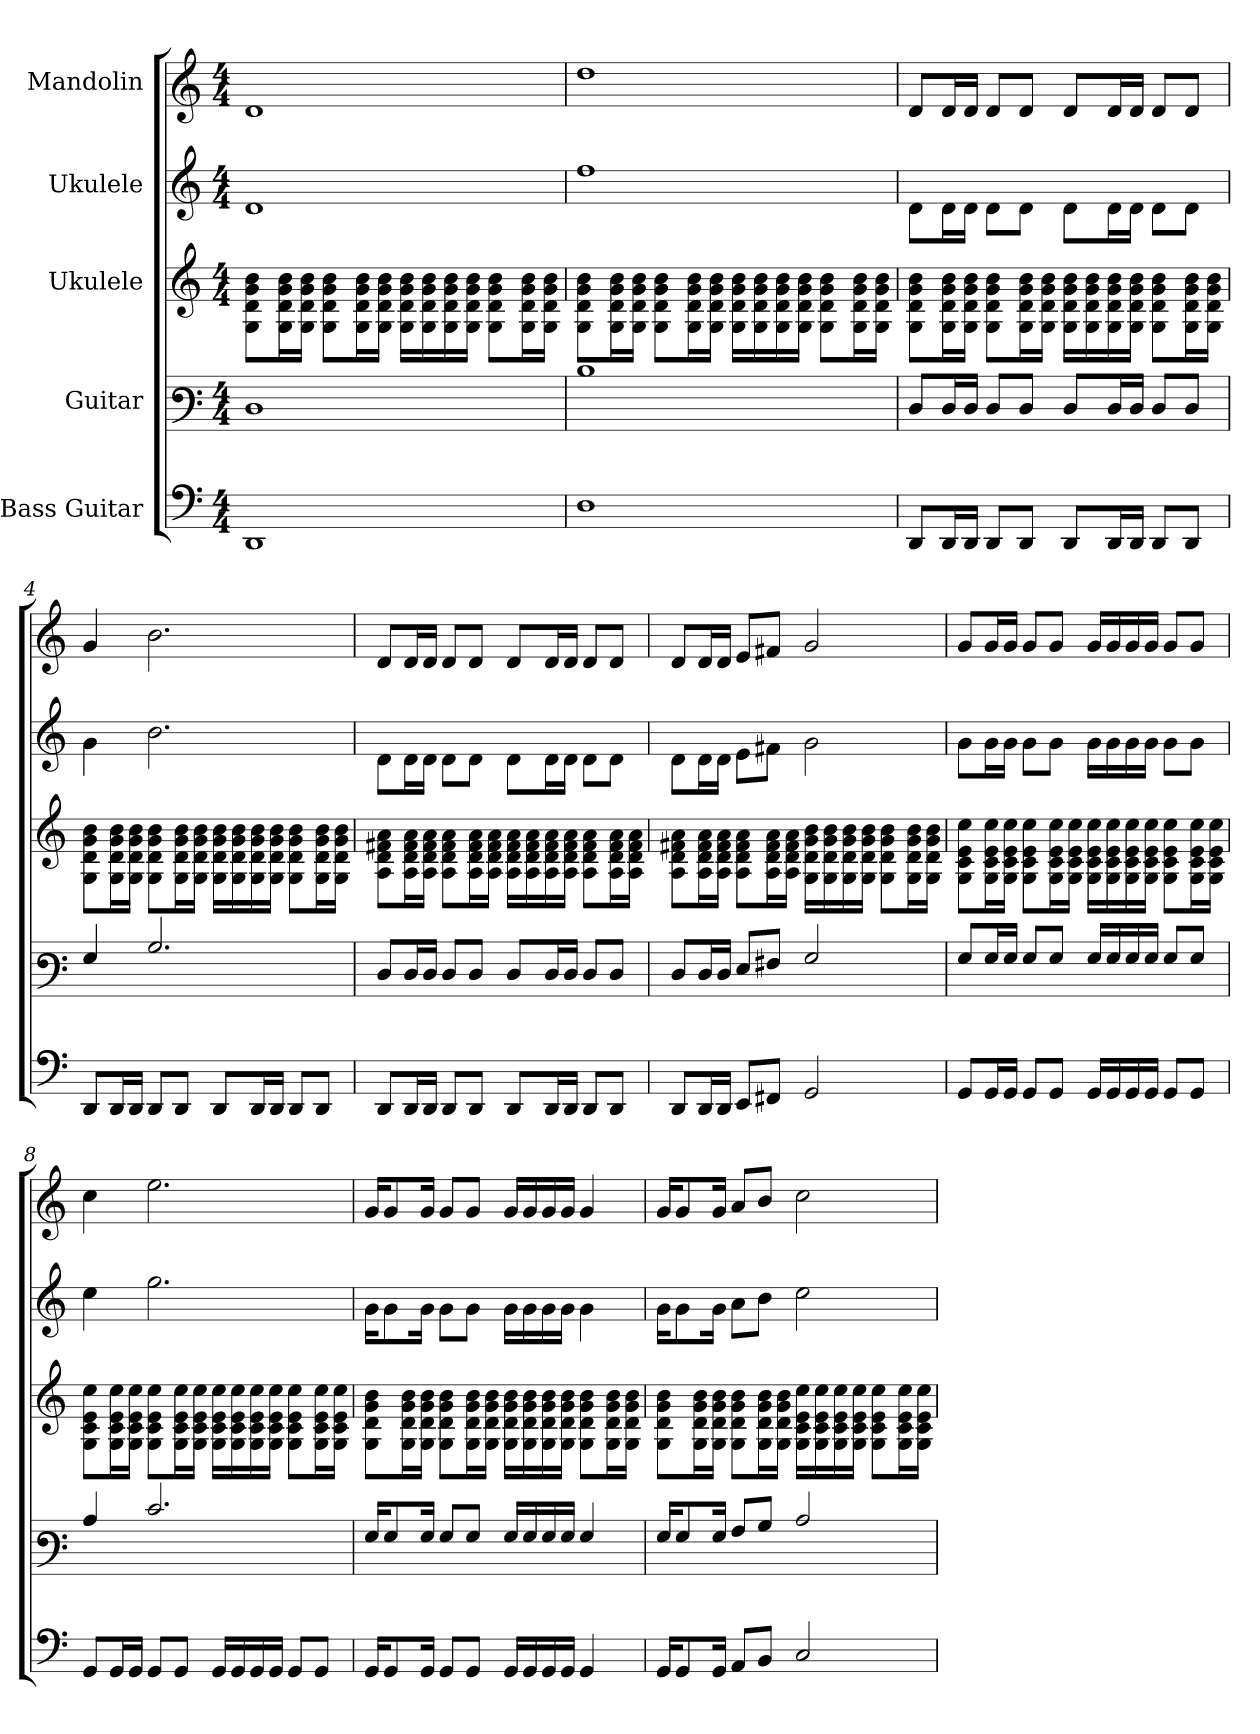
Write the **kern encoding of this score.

**kern	**kern	**kern	**kern	**kern
*part5	*part4	*part3	*part2	*part1
*staff5	*staff4	*staff3	*staff2	*staff1
*I"Bass Guitar	*I"Guitar	*I"Ukulele	*I"Ukulele	*I"Mandolin
!!LO:PB:g=z
*stria4	*stria6	*stria4	*stria4	*
*	*	*	*	*clefG2
*k[]	*k[]	*k[]	*k[]	*k[]
*C:	*C:	*C:	*C:	*C:
*M4/4	*M4/4	*M4/4	*M4/4	*M4/4
*MM120	*MM120	*MM120	*MM120	*MM120
=1	=1	=1	=1	=1
1DDi	1Di	8Gi\ 8di 8gi 8biL	1di	1di
.	.	16Gi\ 16di 16gi 16biL	.	.
.	.	16Gi\ 16di 16gi 16biJJ	.	.
.	.	8Gi\ 8di 8gi 8biL	.	.
.	.	16Gi\ 16di 16gi 16biL	.	.
.	.	16Gi\ 16di 16gi 16biJJ	.	.
.	.	16Gi\ 16di 16gi 16biLL	.	.
.	.	16Gi\ 16di 16gi 16bi	.	.
.	.	16Gi\ 16di 16gi 16bi	.	.
.	.	16Gi\ 16di 16gi 16biJJ	.	.
.	.	8Gi\ 8di 8gi 8biL	.	.
.	.	16Gi\ 16di 16gi 16biL	.	.
.	.	16Gi\ 16di 16gi 16biJJ	.	.
=2	=2	=2	=2	=2
1Di	1di	8Gi\ 8di 8gi 8biL	1ddi	1ddi
.	.	16Gi\ 16di 16gi 16biL	.	.
.	.	16Gi\ 16di 16gi 16biJJ	.	.
.	.	8Gi\ 8di 8gi 8biL	.	.
.	.	16Gi\ 16di 16gi 16biL	.	.
.	.	16Gi\ 16di 16gi 16biJJ	.	.
.	.	16Gi\ 16di 16gi 16biLL	.	.
.	.	16Gi\ 16di 16gi 16bi	.	.
.	.	16Gi\ 16di 16gi 16bi	.	.
.	.	16Gi\ 16di 16gi 16biJJ	.	.
.	.	8Gi\ 8di 8gi 8biL	.	.
.	.	16Gi\ 16di 16gi 16biL	.	.
.	.	16Gi\ 16di 16gi 16biJJ	.	.
=3	=3	=3	=3	=3
8DDi/L	8Di/L	8Gi\ 8di 8gi 8biL	8di\L	8di/L
16DDi/L	16Di/L	16Gi\ 16di 16gi 16biL	16di\L	16di/L
16DDi/JJ	16Di/JJ	16Gi\ 16di 16gi 16biJJ	16di\JJ	16di/JJ
8DDi/L	8Di/L	8Gi\ 8di 8gi 8biL	8di\L	8di/L
8DDi/J	8Di/J	16Gi\ 16di 16gi 16biL	8di\J	8di/J
.	.	16Gi\ 16di 16gi 16biJJ	.	.
8DDi/L	8Di/L	16Gi\ 16di 16gi 16biLL	8di\L	8di/L
.	.	16Gi\ 16di 16gi 16bi	.	.
16DDi/L	16Di/L	16Gi\ 16di 16gi 16bi	16di\L	16di/L
16DDi/JJ	16Di/JJ	16Gi\ 16di 16gi 16biJJ	16di\JJ	16di/JJ
8DDi/L	8Di/L	8Gi\ 8di 8gi 8biL	8di\L	8di/L
8DDi/J	8Di/J	16Gi\ 16di 16gi 16biL	8di\J	8di/J
.	.	16Gi\ 16di 16gi 16biJJ	.	.
!!LO:PB:g=z
=4	=4	=4	=4	=4
8DDi/L	4Gi/	8Gi\ 8di 8gi 8biL	4gi\	4gi/
16DDi/L	.	16Gi\ 16di 16gi 16biL	.	.
16DDi/JJ	.	16Gi\ 16di 16gi 16biJJ	.	.
8DDi/L	2.Bi/	8Gi\ 8di 8gi 8biL	2.bi\	2.bi\
8DDi/J	.	16Gi\ 16di 16gi 16biL	.	.
.	.	16Gi\ 16di 16gi 16biJJ	.	.
8DDi/L	.	16Gi\ 16di 16gi 16biLL	.	.
.	.	16Gi\ 16di 16gi 16bi	.	.
16DDi/L	.	16Gi\ 16di 16gi 16bi	.	.
16DDi/JJ	.	16Gi\ 16di 16gi 16biJJ	.	.
8DDi/L	.	8Gi\ 8di 8gi 8biL	.	.
8DDi/J	.	16Gi\ 16di 16gi 16biL	.	.
.	.	16Gi\ 16di 16gi 16biJJ	.	.
=5	=5	=5	=5	=5
8DDi/L	8Di/L	8Ai\ 8di 8f#i 8aiL	8di\L	8di/L
16DDi/L	16Di/L	16Ai\ 16di 16f#i 16aiL	16di\L	16di/L
16DDi/JJ	16Di/JJ	16Ai\ 16di 16f#i 16aiJJ	16di\JJ	16di/JJ
8DDi/L	8Di/L	8Ai\ 8di 8f#i 8aiL	8di\L	8di/L
8DDi/J	8Di/J	16Ai\ 16di 16f#i 16aiL	8di\J	8di/J
.	.	16Ai\ 16di 16f#i 16aiJJ	.	.
8DDi/L	8Di/L	16Ai\ 16di 16f#i 16aiLL	8di\L	8di/L
.	.	16Ai\ 16di 16f#i 16ai	.	.
16DDi/L	16Di/L	16Ai\ 16di 16f#i 16ai	16di\L	16di/L
16DDi/JJ	16Di/JJ	16Ai\ 16di 16f#i 16aiJJ	16di\JJ	16di/JJ
8DDi/L	8Di/L	8Ai\ 8di 8f#i 8aiL	8di\L	8di/L
8DDi/J	8Di/J	16Ai\ 16di 16f#i 16aiL	8di\J	8di/J
.	.	16Ai\ 16di 16f#i 16aiJJ	.	.
=6	=6	=6	=6	=6
8DDi/L	8Di/L	8Ai\ 8di 8f#i 8aiL	8di\L	8di/L
16DDi/L	16Di/L	16Ai\ 16di 16f#i 16aiL	16di\L	16di/L
16DDi/JJ	16Di/JJ	16Ai\ 16di 16f#i 16aiJJ	16di\JJ	16di/JJ
8EEi/L	8Ei/L	8Ai\ 8di 8f#i 8aiL	8ei\L	8ei/L
8FF#i/J	8F#i/J	16Ai\ 16di 16f#i 16aiL	8f#i\J	8f#Xi/J
.	.	16Ai\ 16di 16f#i 16aiJJ	.	.
2GGi/	2Gi/	16Gi\ 16di 16gi 16biLL	2gi\	2gi/
.	.	16Gi\ 16di 16gi 16bi	.	.
.	.	16Gi\ 16di 16gi 16bi	.	.
.	.	16Gi\ 16di 16gi 16biJJ	.	.
.	.	8Gi\ 8di 8gi 8biL	.	.
.	.	16Gi\ 16di 16gi 16biL	.	.
.	.	16Gi\ 16di 16gi 16biJJ	.	.
!!LO:LB:g=z
=7	=7	=7	=7	=7
8GGi/L	8Gi/L	8Gi\ 8ci 8ei 8cciL	8gi\L	8gi/L
16GGi/L	16Gi/L	16Gi\ 16ci 16ei 16cciL	16gi\L	16gi/L
16GGi/JJ	16Gi/JJ	16Gi\ 16ci 16ei 16cciJJ	16gi\JJ	16gi/JJ
8GGi/L	8Gi/L	8Gi\ 8ci 8ei 8cciL	8gi\L	8gi/L
8GGi/J	8Gi/J	16Gi\ 16ci 16ei 16cciL	8gi\J	8gi/J
.	.	16Gi\ 16ci 16ei 16cciJJ	.	.
16GGi/LL	16Gi/LL	16Gi\ 16ci 16ei 16cciLL	16gi\LL	16gi/LL
16GGi/	16Gi/	16Gi\ 16ci 16ei 16cci	16gi\	16gi/
16GGi/	16Gi/	16Gi\ 16ci 16ei 16cci	16gi\	16gi/
16GGi/JJ	16Gi/JJ	16Gi\ 16ci 16ei 16cciJJ	16gi\JJ	16gi/JJ
8GGi/L	8Gi/L	8Gi\ 8ci 8ei 8cciL	8gi\L	8gi/L
8GGi/J	8Gi/J	16Gi\ 16ci 16ei 16cciL	8gi\J	8gi/J
.	.	16Gi\ 16ci 16ei 16cciJJ	.	.
=8	=8	=8	=8	=8
8GGi/L	4ci/	8Gi\ 8ci 8ei 8cciL	4cci\	4cci\
16GGi/L	.	16Gi\ 16ci 16ei 16cciL	.	.
16GGi/JJ	.	16Gi\ 16ci 16ei 16cciJJ	.	.
8GGi/L	2.ei/	8Gi\ 8ci 8ei 8cciL	2.eei\	2.eei\
8GGi/J	.	16Gi\ 16ci 16ei 16cciL	.	.
.	.	16Gi\ 16ci 16ei 16cciJJ	.	.
16GGi/LL	.	16Gi\ 16ci 16ei 16cciLL	.	.
16GGi/	.	16Gi\ 16ci 16ei 16cci	.	.
16GGi/	.	16Gi\ 16ci 16ei 16cci	.	.
16GGi/JJ	.	16Gi\ 16ci 16ei 16cciJJ	.	.
8GGi/L	.	8Gi\ 8ci 8ei 8cciL	.	.
8GGi/J	.	16Gi\ 16ci 16ei 16cciL	.	.
.	.	16Gi\ 16ci 16ei 16cciJJ	.	.
=9	=9	=9	=9	=9
16GGi/KL	16Gi/KL	8Gi\ 8di 8gi 8biL	16gi\KL	16gi/KL
8GGi/	8Gi/	.	8gi\	8gi/
.	.	16Gi\ 16di 16gi 16biL	.	.
16GGi/Jk	16Gi/Jk	16Gi\ 16di 16gi 16biJJ	16gi\Jk	16gi/Jk
8GGi/L	8Gi/L	8Gi\ 8di 8gi 8biL	8gi\L	8gi/L
8GGi/J	8Gi/J	16Gi\ 16di 16gi 16biL	8gi\J	8gi/J
.	.	16Gi\ 16di 16gi 16biJJ	.	.
16GGi/LL	16Gi/LL	16Gi\ 16di 16gi 16biLL	16gi\LL	16gi/LL
16GGi/	16Gi/	16Gi\ 16di 16gi 16bi	16gi\	16gi/
16GGi/	16Gi/	16Gi\ 16di 16gi 16bi	16gi\	16gi/
16GGi/JJ	16Gi/JJ	16Gi\ 16di 16gi 16biJJ	16gi\JJ	16gi/JJ
4GGi/	4Gi/	8Gi\ 8di 8gi 8biL	4gi\	4gi/
.	.	16Gi\ 16di 16gi 16biL	.	.
.	.	16Gi\ 16di 16gi 16biJJ	.	.
!!LO:PB:g=z
=10	=10	=10	=10	=10
16GGi/KL	16Gi/KL	8Gi\ 8di 8gi 8biL	16gi\KL	16gi/KL
8GGi/	8Gi/	.	8gi\	8gi/
.	.	16Gi\ 16di 16gi 16biL	.	.
16GGi/Jk	16Gi/Jk	16Gi\ 16di 16gi 16biJJ	16gi\Jk	16gi/Jk
8AAi/L	8Ai/L	8Gi\ 8di 8gi 8biL	8ai\L	8ai/L
8BBi/J	8Bi/J	16Gi\ 16di 16gi 16biL	8bi\J	8bi/J
.	.	16Gi\ 16di 16gi 16biJJ	.	.
2Ci/	2ci/	16Gi\ 16ci 16ei 16cciLL	2cci\	2cci\
.	.	16Gi\ 16ci 16ei 16cci	.	.
.	.	16Gi\ 16ci 16ei 16cci	.	.
.	.	16Gi\ 16ci 16ei 16cciJJ	.	.
.	.	8Gi\ 8ci 8ei 8cciL	.	.
.	.	16Gi\ 16ci 16ei 16cciL	.	.
.	.	16Gi\ 16ci 16ei 16cciJJ	.	.
=	=	=	=	=
*-	*-	*-	*-	*-
